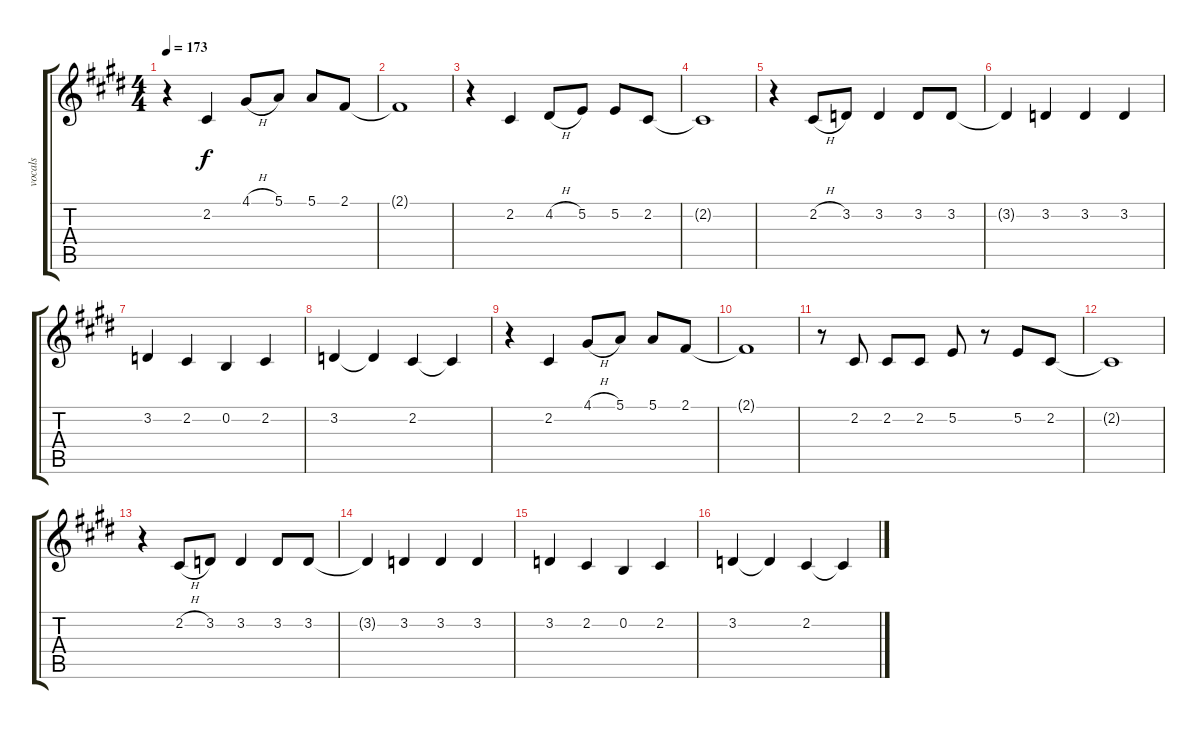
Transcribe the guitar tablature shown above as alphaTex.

\track ("vocals" "vocals") {instrument lead6voice}
\staff {score tabs}
\tuning (E4 B3 G3 D3 A2 E2) {hide}
\ts (4 4)
\tempo 173
\clef g2
\ks e
r.4{dy f} 2.2.4 4.1{h}.8 5.1.8 5.1.8 2.1.8 |
2.1{t}.1 |
r.4 2.2.4 4.2{h}.8 5.2.8 5.2.8 2.2.8 |
2.2{t}.1 |
r.4 2.2{h}.8 3.2.8 3.2.4 3.2.8 3.2.8 |
3.2{t}.4 3.2.4 3.2.4 3.2.4 |
3.2.4 2.2.4 0.2.4 2.2.4 |
3.2.4 3.2{t}.4 2.2.4 2.2{t}.4 |
r.4 2.2.4 4.1{h}.8 5.1.8 5.1.8 2.1.8 |
2.1{t}.1 |
r.8 2.2.8 2.2.8 2.2.8 5.2.8 r.8 5.2.8 2.2.8 |
2.2{t}.1 |
r.4 2.2{h}.8 3.2.8 3.2.4 3.2.8 3.2.8 |
3.2{t}.4 3.2.4 3.2.4 3.2.4 |
3.2.4 2.2.4 0.2.4 2.2.4 |
3.2.4 3.2{t}.4 2.2.4 2.2{t}.4
